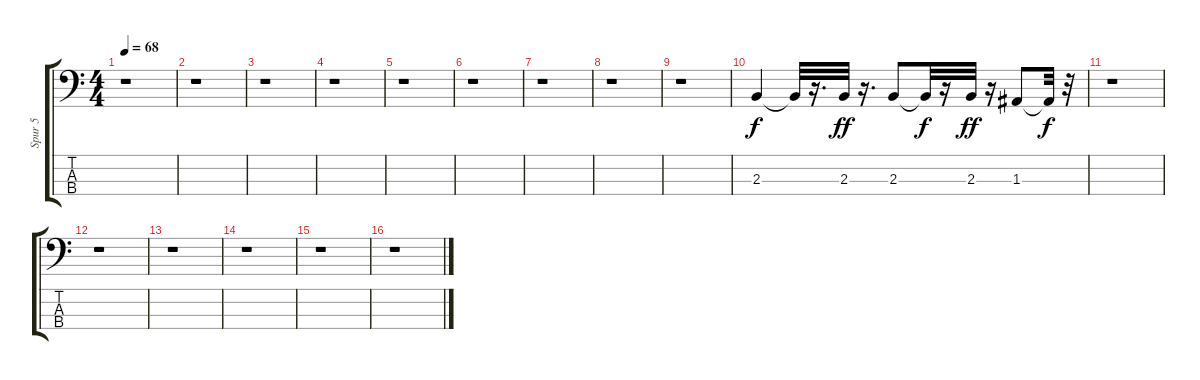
\track ("Spur 5" "Spur 5") {instrument fretlessbass}
\staff {score tabs}
\tuning (G2 D2 A1 E1) {hide}
\ts (4 4)
\tempo 68
\clef f4
\ks c
r.1{dy f instrument fretlessbass} |
r.1 |
r.1 |
r.1 |
r.1 |
r.1 |
r.1 |
r.1 |
r.1 |
2.3.4 2.3{t}.32 r.16{d} 2.3.32{dy ff} r.16{d} 2.3.8 2.3{t}.32{dy f} r.16 2.3.32{dy ff} r.16 1.3.8 1.3{t}.32{dy f} r.32 |
r.1 |
r.1 |
r.1 |
r.1 |
r.1 |
r.1
